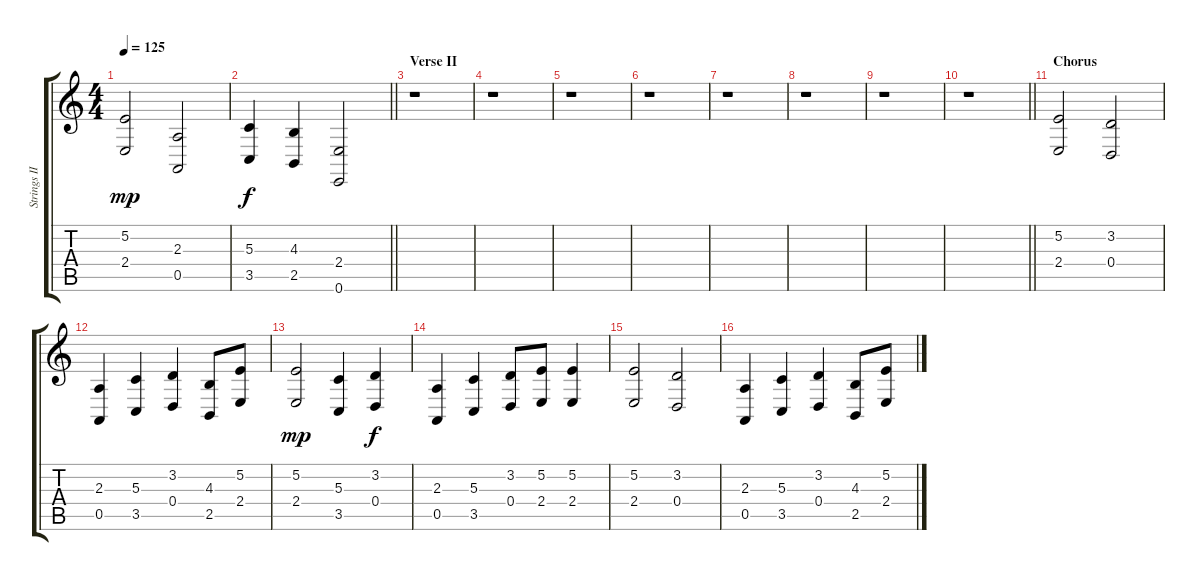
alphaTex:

\track ("Strings III" "Strings II") {instrument stringensemble1}
\staff {score tabs}
\tuning (E4 B3 G3 D3 A2 E2) {hide}
\ts (4 4)
\tempo 125
\clef g2
\ks c
(5.2 2.4).2{dy mp} (2.3 0.5).2 |
\barLineRight lightlight
(5.3 3.5).4{dy f} (4.3 2.5).4 (2.4 0.6).2 |
\section ("" "Verse II")
r.1 |
r.1 |
r.1 |
r.1 |
r.1 |
r.1 |
r.1 |
\barLineRight lightlight
r.1 |
\section ("" "Chorus")
(5.2 2.4).2{volume 6 balance 7 instrument stringensemble1} (3.2 0.4).2 |
(2.3 0.5).4 (5.3 3.5).4 (3.2 0.4).4 (4.3 2.5).8 (5.2 2.4).8 |
(5.2 2.4).2{dy mp} (5.3 3.5).4 (3.2 0.4).4{dy f} |
(2.3 0.5).4 (5.3 3.5).4 (3.2 0.4).8 (5.2 2.4).8 (5.2 2.4).4 |
(5.2 2.4).2 (3.2 0.4).2 |
(2.3 0.5).4 (5.3 3.5).4 (3.2 0.4).4 (4.3 2.5).8 (5.2 2.4).8
